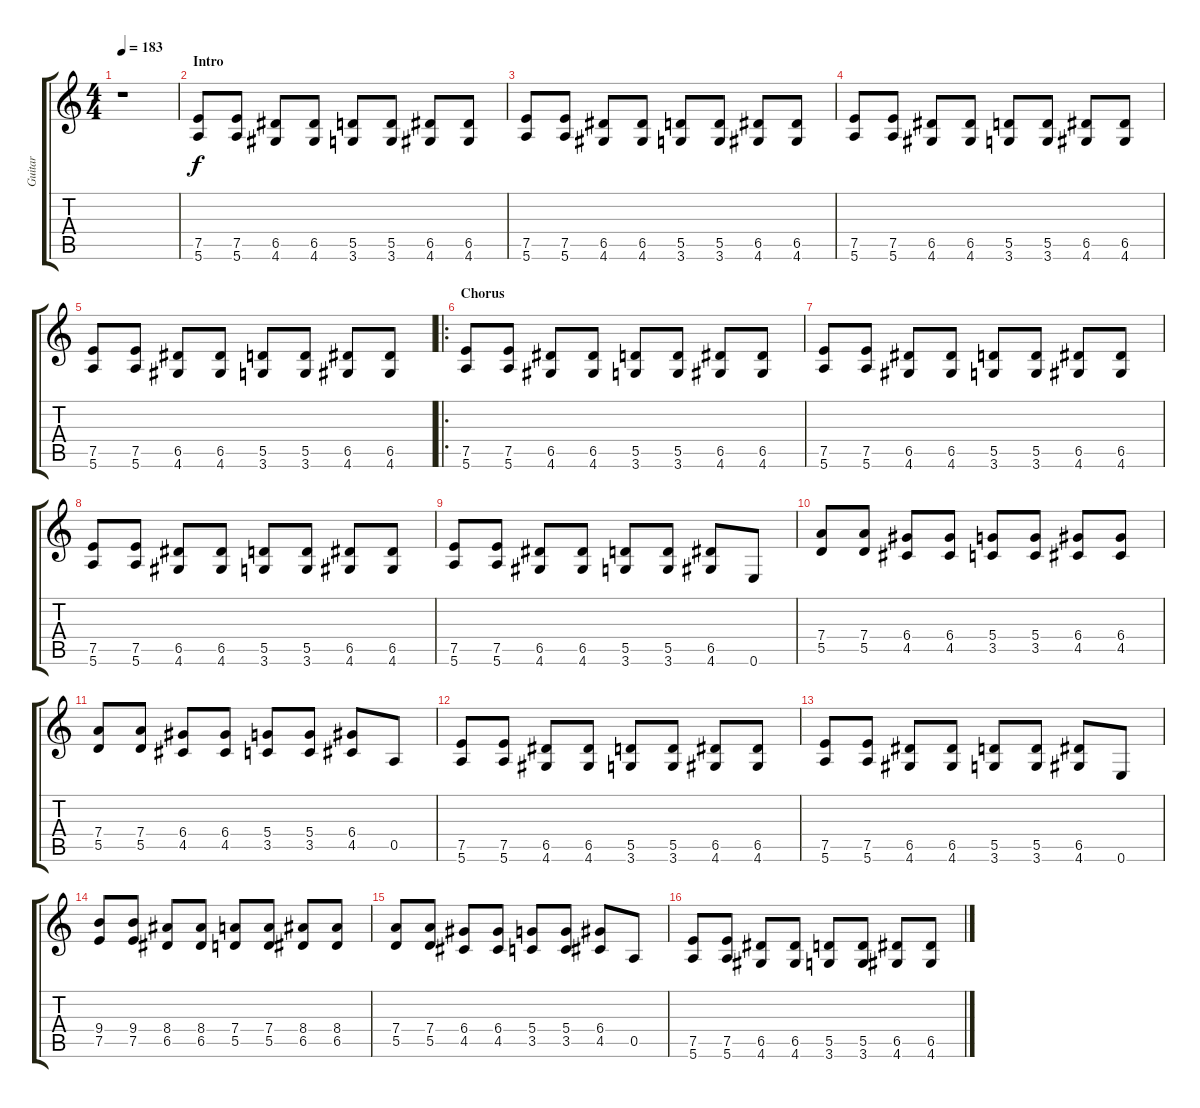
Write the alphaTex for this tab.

\track ("Guitar" "Guitar") {instrument overdrivenguitar}
\staff {score tabs}
\tuning (E4 B3 G3 D3 A2 E2) {hide}
\ts (4 4)
\tempo 183
\clef g2
\ks c
r.1{dy f instrument overdrivenguitar} |
\section ("" "Intro")
(7.5 5.6).8 (7.5 5.6).8 (6.5 4.6).8 (6.5 4.6).8 (5.5 3.6).8 (5.5 3.6).8 (6.5 4.6).8 (6.5 4.6).8 |
(7.5 5.6).8 (7.5 5.6).8 (6.5 4.6).8 (6.5 4.6).8 (5.5 3.6).8 (5.5 3.6).8 (6.5 4.6).8 (6.5 4.6).8 |
(7.5 5.6).8 (7.5 5.6).8 (6.5 4.6).8 (6.5 4.6).8 (5.5 3.6).8 (5.5 3.6).8 (6.5 4.6).8 (6.5 4.6).8 |
(7.5 5.6).8 (7.5 5.6).8 (6.5 4.6).8 (6.5 4.6).8 (5.5 3.6).8 (5.5 3.6).8 (6.5 4.6).8 (6.5 4.6).8 |
\ro
\section ("" "Chorus")
(7.5 5.6).8 (7.5 5.6).8 (6.5 4.6).8 (6.5 4.6).8 (5.5 3.6).8 (5.5 3.6).8 (6.5 4.6).8 (6.5 4.6).8 |
(7.5 5.6).8 (7.5 5.6).8 (6.5 4.6).8 (6.5 4.6).8 (5.5 3.6).8 (5.5 3.6).8 (6.5 4.6).8 (6.5 4.6).8 |
(7.5 5.6).8 (7.5 5.6).8 (6.5 4.6).8 (6.5 4.6).8 (5.5 3.6).8 (5.5 3.6).8 (6.5 4.6).8 (6.5 4.6).8 |
(7.5 5.6).8 (7.5 5.6).8 (6.5 4.6).8 (6.5 4.6).8 (5.5 3.6).8 (5.5 3.6).8 (6.5 4.6).8 0.6.8 |
(7.4 5.5).8 (7.4 5.5).8 (6.4 4.5).8 (6.4 4.5).8 (5.4 3.5).8 (5.4 3.5).8 (6.4 4.5).8 (6.4 4.5).8 |
(7.4 5.5).8 (7.4 5.5).8 (6.4 4.5).8 (6.4 4.5).8 (5.4 3.5).8 (5.4 3.5).8 (6.4 4.5).8 0.5.8 |
(7.5 5.6).8 (7.5 5.6).8 (6.5 4.6).8 (6.5 4.6).8 (5.5 3.6).8 (5.5 3.6).8 (6.5 4.6).8 (6.5 4.6).8 |
(7.5 5.6).8 (7.5 5.6).8 (6.5 4.6).8 (6.5 4.6).8 (5.5 3.6).8 (5.5 3.6).8 (6.5 4.6).8 0.6.8 |
(9.4 7.5).8 (9.4 7.5).8 (8.4 6.5).8 (8.4 6.5).8 (7.4 5.5).8 (7.4 5.5).8 (8.4 6.5).8 (8.4 6.5).8 |
(7.4 5.5).8 (7.4 5.5).8 (6.4 4.5).8 (6.4 4.5).8 (5.4 3.5).8 (5.4 3.5).8 (6.4 4.5).8 0.5.8 |
(7.5 5.6).8 (7.5 5.6).8 (6.5 4.6).8 (6.5 4.6).8 (5.5 3.6).8 (5.5 3.6).8 (6.5 4.6).8 (6.5 4.6).8
